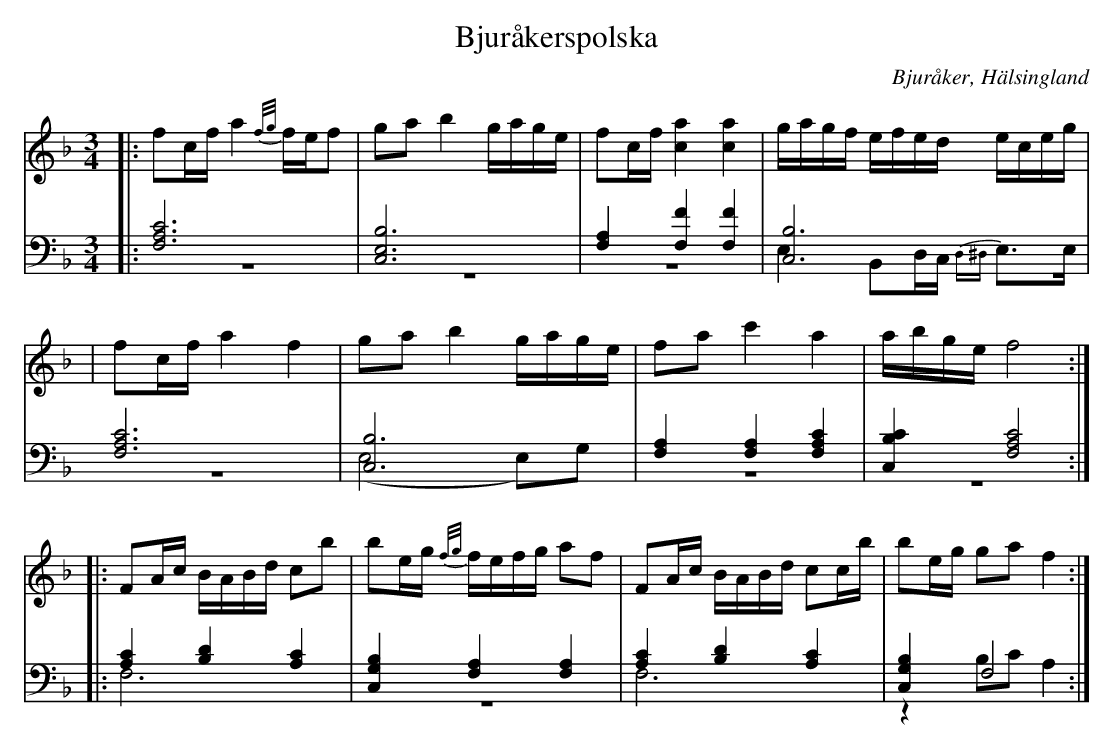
X:1
T: Bjuråkerspolska
O: Bjuråker, Hälsingland
M: 3/4
L: 1/8
K: F
V:1
V:2
V:3 merge
V: 1
|:fc/f/ a2 {f/g/}f/e/f|ga b2 g/a/g/e/|fc/f/ [c2a2] [c2a2]|g/a/g/f/ e/f/e/d/ e/c/e/g/|
|fc/f/ a2 f2|ga b2 g/a/g/e/|fa c'2 a2| a/b/g/e/ f4:|
|:FA/c/ B/A/B/d/ cb|be/g/ {f/g/}f/e/f/g/ af|FA/c/ B/A/B/d/ cc/b/|be/g/ ga f2:|
V:2 clef=bass
|:[F,6A,6C6]|[C,6E,6B,6]|[F,2A,2] [F,2F2] [F,2F2]|[C,6B,6]|
[F,6A,6C6]|[C,6B,6]|[F,2A,2] [F,2A,2] [F,2A,2C2]|[C,2B,2C2] [F,4A,4C4]:|
 |:[A,2C2] [B,2D2] [A,2C2]|[C,2G,2B,2] [F,2A,2] [F,2A,2]|[A,2C2] [B,2D2] [A,2C2]|[C,2G,2B,2] F,4 :|
V:3 clef=bass
 |:z6|z6|z6|E,2 B,,D,/C,/ {D,^D,}E,>E,|
 |z6|(E,4 E,)G,|z6|z6:|
|:F,6|z6|F,6|z2 B,C A,2:|
